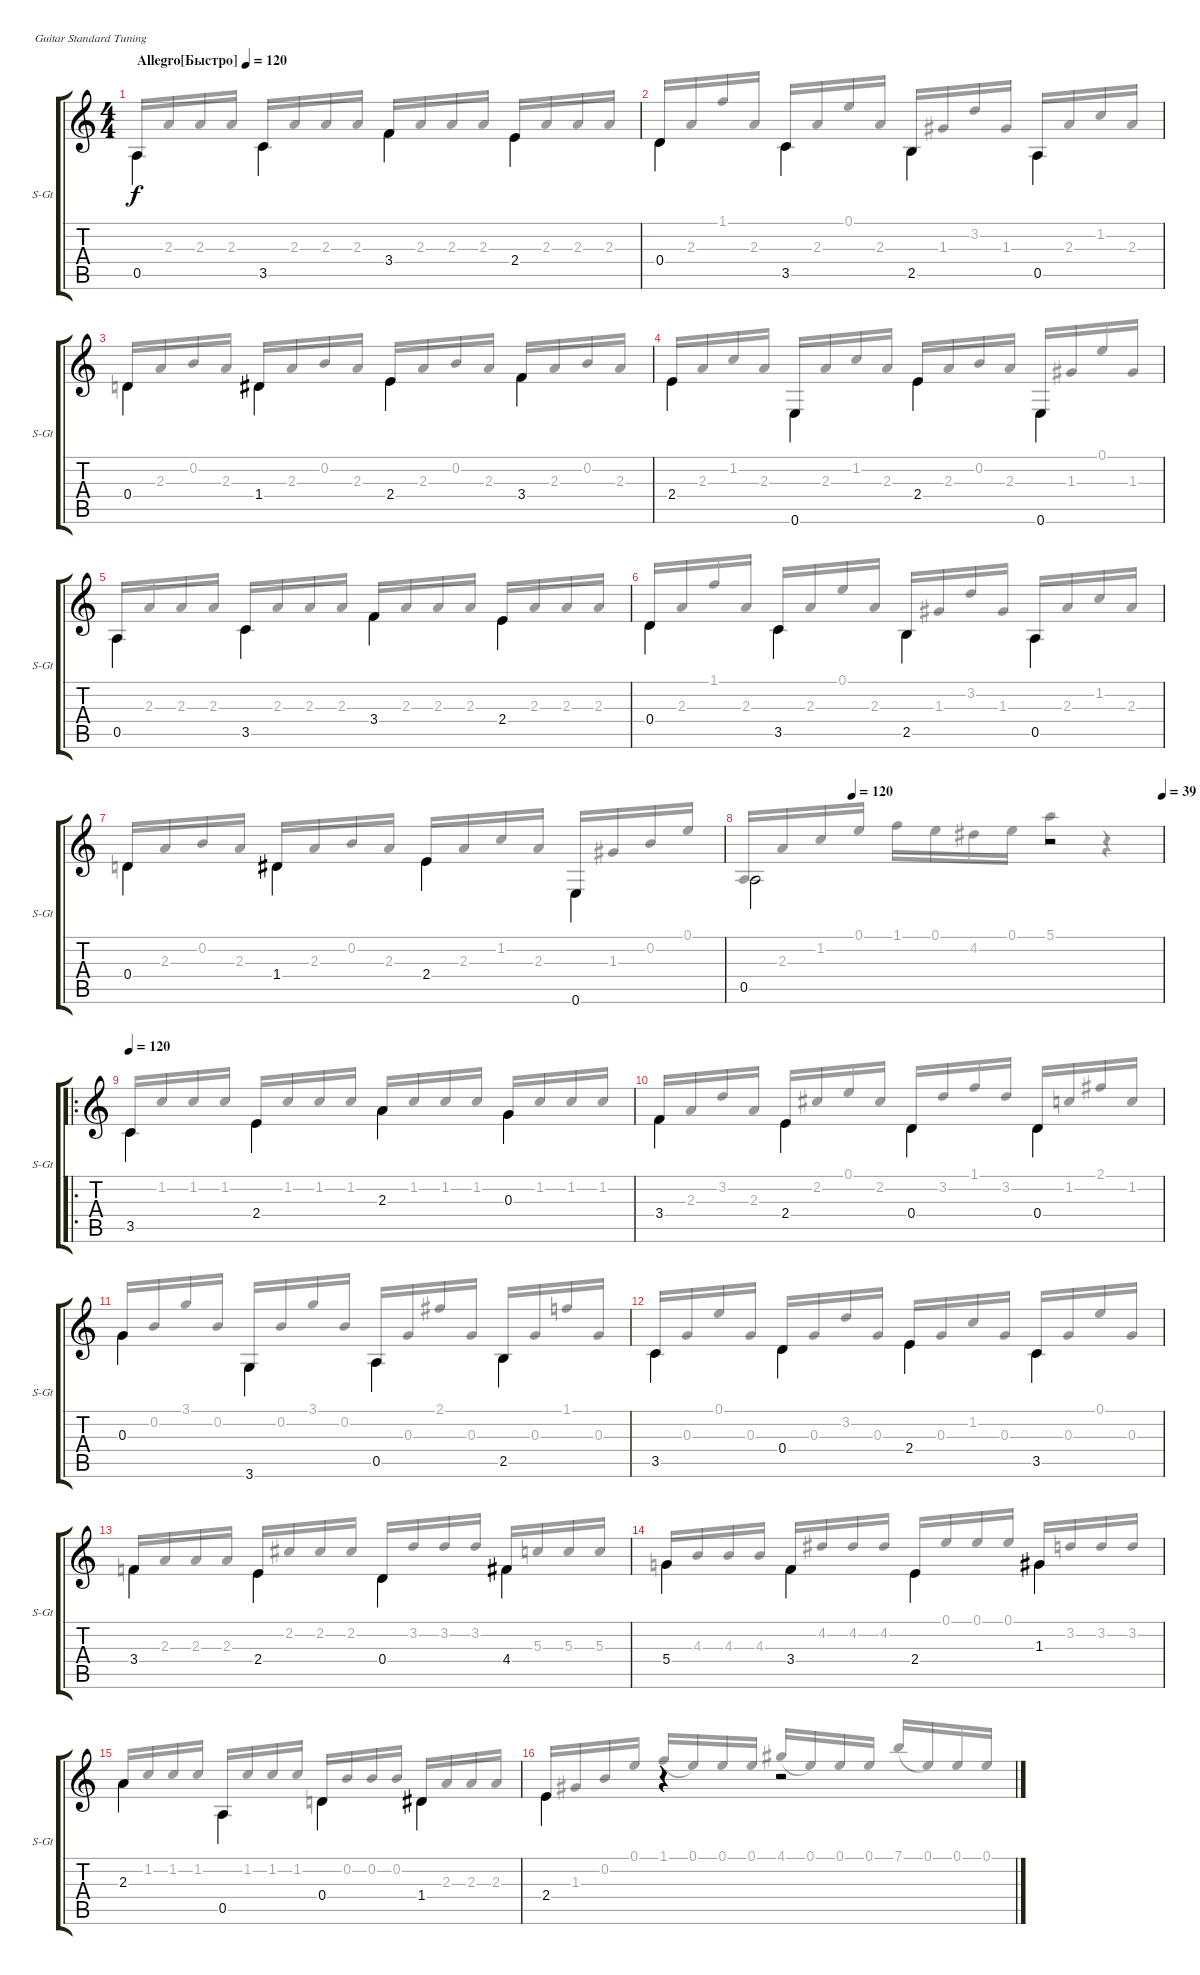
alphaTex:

\defaultSystemsLayout 4
\bracketExtendMode groupsimilarinstruments
\useSystemSignSeparator
\singleTrackTrackNamePolicy allsystems
\multiTrackTrackNamePolicy allsystems
\firstSystemTrackNameOrientation horizontal
\otherSystemsTrackNameOrientation horizontal
\track ("Steel Guitar" "S-Gt") {instrument acousticguitarsteel}
\staff {score tabs}
\tuning (E4 B3 G3 D3 A2 E2)
\voice
\ts (4 4)
\tempo (120 "Allegro[Быстро]")
\clef g2
\ks c
0.5.4{dy f instrument acousticguitarsteel beam invert} 3.5.4{beam invert} 3.4.4{beam invert} 2.4.4{beam invert} |
0.4.4{beam invert} 3.5.4{beam invert} 2.5.4{beam invert} 0.5.4{beam invert} |
0.4.4{beam invert} 1.4.4{beam invert} 2.4.4{beam invert} 3.4.4{beam invert} |
2.4.4{beam invert} 0.6.4{beam invert} 2.4.4{beam invert} 0.6.4{beam invert} |
0.5.4{beam invert} 3.5.4{beam invert} 3.4.4{beam invert} 2.4.4{beam invert} |
0.4.4{beam invert} 3.5.4{beam invert} 2.5.4{beam invert} 0.5.4{beam invert} |
0.4.4{beam invert} 1.4.4{beam invert} 2.4.4{beam invert} 0.6.4{beam invert} |
\tempo (120 0.25)
\tempo (39 1)
0.5.2{beam invert} r.2 |
\ro
\tempo 120
3.5.4{beam invert} 2.4.4{beam invert} 2.3.4{beam invert} 0.3.4{beam invert} |
3.4.4{beam invert} 2.4.4{beam invert} 0.4.4{beam invert} 0.4.4{beam invert} |
0.3.4{beam invert} 3.6.4{beam invert} 0.5.4{beam invert} 2.5.4{beam invert} |
3.5.4{beam invert} 0.4.4{beam invert} 2.4.4{beam invert} 3.5.4{beam invert} |
3.4.4{beam invert} 2.4.4{beam invert} 0.4.4{beam invert} 4.4.4{beam invert} |
5.4.4{beam invert} 3.4.4{beam invert} 2.4.4{beam invert} 1.3.4{beam invert} |
2.3.4{beam invert} 0.5.4{beam invert} 0.4.4{beam invert} 1.4.4{beam invert} |
2.4.4{beam invert} r.4{beam invert} r.2{beam invert}
\voice
\clef g2
\ottava regular
\simile none
\ks c
0.5.16{dy f beam invert} 2.3.16 2.3.16 2.3.16 3.5.16{beam invert} 2.3.16 2.3.16 2.3.16 3.4.16{beam invert} 2.3.16 2.3.16 2.3.16 2.4.16{beam invert} 2.3.16 2.3.16 2.3.16 |
0.4.16{beam invert} 2.3.16 1.1.16 2.3.16 3.5.16{beam invert} 2.3.16 0.1.16 2.3.16 2.5.16{beam invert} 1.3.16 3.2.16 1.3.16 0.5.16{beam invert} 2.3.16 1.2.16 2.3.16 |
0.4.16{beam invert} 2.3.16 0.2.16 2.3.16 1.4.16{beam invert} 2.3.16 0.2.16 2.3.16 2.4.16{beam invert} 2.3.16 0.2.16 2.3.16 3.4.16{beam invert} 2.3.16 0.2.16 2.3.16 |
2.4.16{beam invert} 2.3.16 1.2.16 2.3.16 0.6.16{beam invert} 2.3.16 1.2.16 2.3.16 2.4.16{beam invert} 2.3.16 0.2.16 2.3.16 0.6.16{beam invert} 1.3.16 0.1.16 1.3.16 |
0.5.16{beam invert} 2.3.16 2.3.16 2.3.16 3.5.16{beam invert} 2.3.16 2.3.16 2.3.16 3.4.16{beam invert} 2.3.16 2.3.16 2.3.16 2.4.16{beam invert} 2.3.16 2.3.16 2.3.16 |
0.4.16{beam invert} 2.3.16 1.1.16 2.3.16 3.5.16{beam invert} 2.3.16 0.1.16 2.3.16 2.5.16{beam invert} 1.3.16 3.2.16 1.3.16 0.5.16{beam invert} 2.3.16 1.2.16 2.3.16 |
0.4.16{beam invert} 2.3.16 0.2.16 2.3.16 1.4.16{beam invert} 2.3.16 0.2.16 2.3.16 2.4.16{beam invert} 2.3.16 1.2.16 2.3.16 0.6.16{beam invert} 1.3.16 0.2.16 0.1.16 |
0.5.16{beam invert} 2.3.16 1.2.16 0.1.16 1.1.16 0.1.16 4.2.16 0.1.16 5.1.4 r.4 |
3.5.16{beam invert} 1.2.16 1.2.16 1.2.16 2.4.16{beam invert} 1.2.16 1.2.16 1.2.16 2.3.16{beam invert} 1.2.16 1.2.16 1.2.16 0.3.16{beam invert} 1.2.16 1.2.16 1.2.16 |
3.4.16{beam invert} 2.3.16 3.2.16 2.3.16 2.4.16{beam invert} 2.2.16 0.1.16 2.2.16 0.4.16{beam invert} 3.2.16 1.1.16 3.2.16 0.4.16{beam invert} 1.2.16 2.1.16 1.2.16 |
0.3.16{beam invert} 0.2.16 3.1.16 0.2.16 3.6.16{beam invert} 0.2.16 3.1.16 0.2.16 0.5.16{beam invert} 0.3.16 2.1.16 0.3.16 2.5.16{beam invert} 0.3.16 1.1.16 0.3.16 |
3.5.16{beam invert} 0.3.16 0.1.16 0.3.16 0.4.16{beam invert} 0.3.16 3.2.16 0.3.16 2.4.16{beam invert} 0.3.16 1.2.16 0.3.16 3.5.16{beam invert} 0.3.16 0.1.16 0.3.16 |
3.4.16{beam invert} 2.3.16 2.3.16 2.3.16 2.4.16{beam invert} 2.2.16 2.2.16 2.2.16 0.4.16{beam invert} 3.2.16 3.2.16 3.2.16 4.4.16{beam invert} 5.3.16 5.3.16 5.3.16 |
5.4.16{beam invert} 4.3.16 4.3.16 4.3.16 3.4.16{beam invert} 4.2.16 4.2.16 4.2.16 2.4.16{beam invert} 0.1.16 0.1.16 0.1.16 1.3.16{beam invert} 3.2.16 3.2.16 3.2.16 |
2.3.16{beam invert} 1.2.16 1.2.16 1.2.16 0.5.16{beam invert} 1.2.16 1.2.16 1.2.16 0.4.16{beam invert} 0.2.16 0.2.16 0.2.16 1.4.16{beam invert} 2.3.16 2.3.16 2.3.16 |
2.4.16{beam invert} 1.3.16 0.2.16 0.1.16 1.1.16{legatoorigin beam invert} 0.1.16 0.1.16 0.1.16 4.1.16{legatoorigin beam invert} 0.1.16 0.1.16 0.1.16 7.1.16{legatoorigin beam invert} 0.1.16 0.1.16 0.1.16
